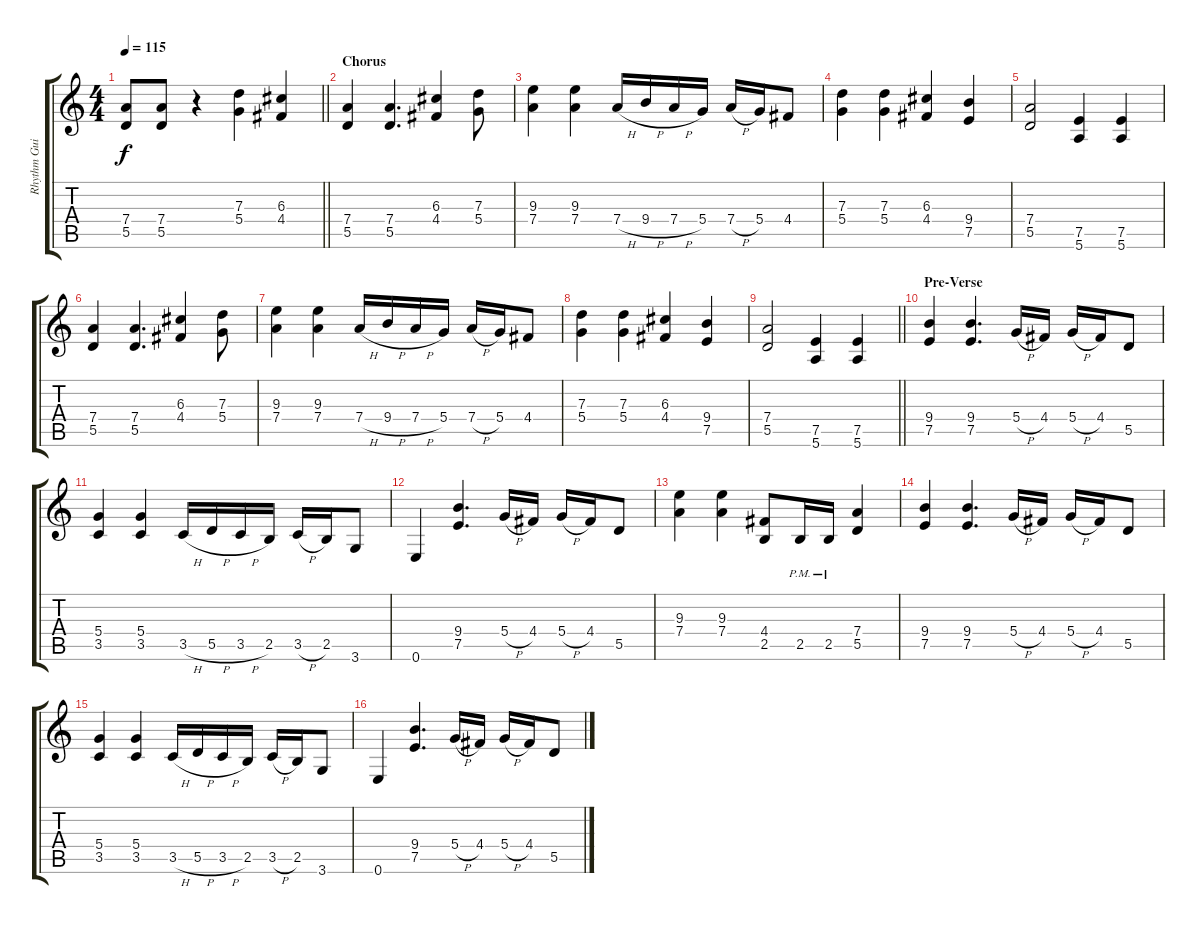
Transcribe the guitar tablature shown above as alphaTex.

\track ("Rhythm Guitar" "Rhythm Gui") {instrument distortionguitar}
\staff {score tabs}
\tuning (E4 B3 G3 D3 A2 E2) {hide}
\ts (4 4)
\tempo 115
\clef g2
\barLineRight lightlight
\ks c
(7.4 5.5).8{dy f} (7.4 5.5).8 r.4 (7.3 5.4).4 (6.3 4.4).4 |
\section ("" "Chorus")
(7.4 5.5).4 (7.4 5.5).4{d} (6.3 4.4).4 (7.3 5.4).8 |
(9.3 7.4).4 (9.3 7.4).4 7.4{h}.16 9.4{h}.16 7.4{h}.16 5.4.16 7.4{h}.16 5.4.16 4.4.8 |
(7.3 5.4).4 (7.3 5.4).4 (6.3 4.4).4 (9.4 7.5).4 |
(7.4 5.5).2 (7.5 5.6).4 (7.5 5.6).4 |
(7.4 5.5).4 (7.4 5.5).4{d} (6.3 4.4).4 (7.3 5.4).8 |
(9.3 7.4).4 (9.3 7.4).4 7.4{h}.16 9.4{h}.16 7.4{h}.16 5.4.16 7.4{h}.16 5.4.16 4.4.8 |
(7.3 5.4).4 (7.3 5.4).4 (6.3 4.4).4 (9.4 7.5).4 |
\barLineRight lightlight
(7.4 5.5).2 (7.5 5.6).4 (7.5 5.6).4 |
\section ("" "Pre-Verse")
(9.4 7.5).4 (9.4 7.5).4{d} 5.4{h}.16 4.4.16 5.4{h}.16 4.4.16 5.5.8 |
(5.4 3.5).4 (5.4 3.5).4 3.5{h}.16 5.5{h}.16 3.5{h}.16 2.5.16 3.5{h}.16 2.5.16 3.6.8 |
0.6.4 (9.4 7.5).4{d} 5.4{h}.16 4.4.16 5.4{h}.16 4.4.16 5.5.8 |
(9.3 7.4).4 (9.3 7.4).4 (4.4 2.5).8 2.5{pm}.16 2.5{pm}.16 (7.4 5.5).4 |
(9.4 7.5).4 (9.4 7.5).4{d} 5.4{h}.16 4.4.16 5.4{h}.16 4.4.16 5.5.8 |
(5.4 3.5).4 (5.4 3.5).4 3.5{h}.16 5.5{h}.16 3.5{h}.16 2.5.16 3.5{h}.16 2.5.16 3.6.8 |
0.6.4 (9.4 7.5).4{d} 5.4{h}.16 4.4.16 5.4{h}.16 4.4.16 5.5.8
